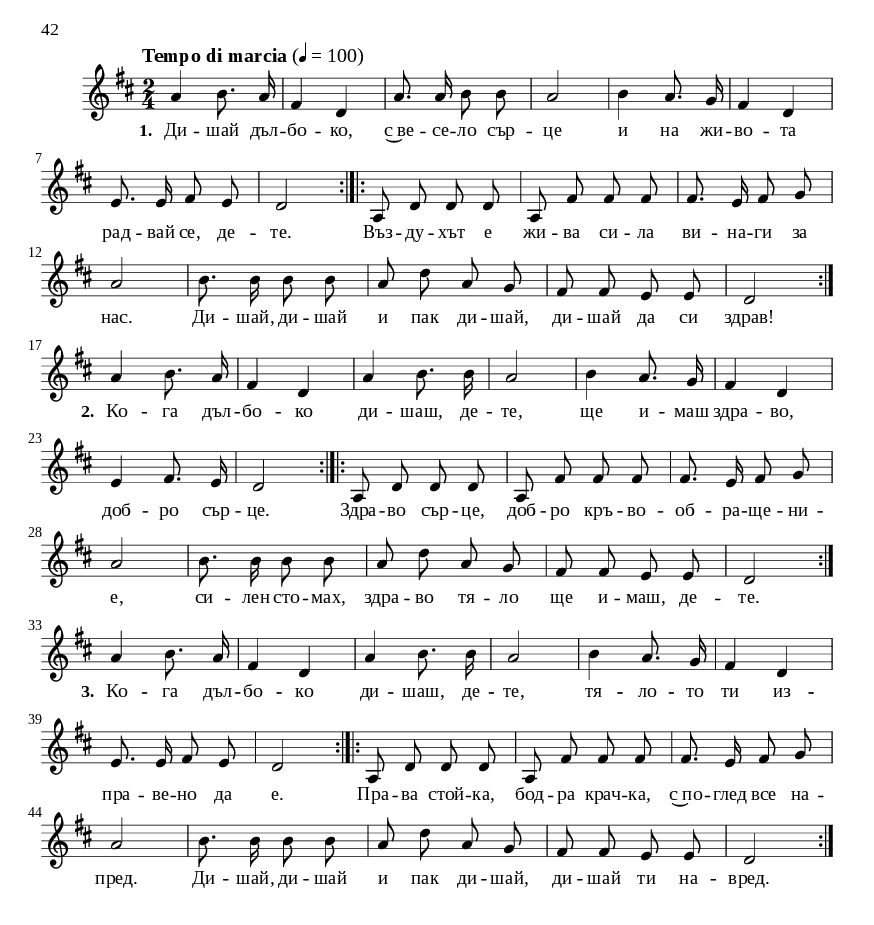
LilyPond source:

\version "2.24.4"

\include "include/globals.ily"
\bookpart {
  \label #'ref063
  \tocItem \markup "Дишай дълбоко"
  \include "include/bookpart-paper.ily"
  \paper {
      print-first-page-number = ##t
      bookpart-level-page-numbering = ##t
  print-page-number = ##t
      first-page-number = #42
}
\score {
    \include "include/score-layout.ily"

    \new Voice = "mainVoice" \absolute  {
      \clef treble
      \key d \major
      \time 2/4
      \tempoFunc "Tempo di marcia" 4 "100"
      \autoBeamOff

      a'4 b'8. a'16 | fis'4 d' | a'8. a'16 b'8 b' | a'2 b'4 a'8. g'16 | fis'4 d' | \break
      e'8. e'16 fis'8 e' | d'2 \bar ":|.|:" |
      a8 d' d' d' | a8 fis' fis' fis' | fis'8. e'16 fis'8 g' | \break  a'2 |
      b'8. b'16 b'8 b' | a'8 d'' a' g' |  fis'8 fis'8 e'8 e'8|  d'2 \bar ":|." \break |

      a'4 b'8. a'16 | fis'4 d' | a'4 b'8. b'16 | a'2 b'4 a'8. g'16 | fis'4 d' | \break
      e'4 fis'8. e'16 | d'2 \bar ":|.|:" |
      a8 d' d' d' | a8 fis' fis' fis' | fis'8. e'16 fis'8 g' | \break  a'2 |
      b'8. b'16 b'8 b' | a'8 d'' a' g' |  fis'8 fis'8 e'8 e'8|  d'2 \bar ":|." \break |

      a'4 b'8. a'16 | fis'4 d' | a'4 b'8. b'16 | a'2 b'4 a'8. g'16 | fis'4 d' | \break
      e'8. e'16 fis'8 e'| d'2 \bar ":|.|:" |
      a8 d' d' d' | a8 fis' fis' fis' | fis'8. e'16 fis'8 g' | \break  a'2 |
      b'8. b'16 b'8 b' | a'8 d'' a' g' |  fis'8 fis'8 e'8 e'8|  d'2 \bar ":|." \break |

    }

    \addlyrics {
      \set stanza = "1. " Ди -- шай дъл -- бо -- ко, с~ве -- се -- ло сър -- це
      и на жи -- во -- та рад -- вай се, де -- те.
      Въз -- ду -- хът е жи -- ва си -- ла ви -- на -- ги за нас.
      Ди -- шай, ди -- шай и пак ди -- шай, ди -- шай да си здрав!

      \set stanza = "2. " Ко -- га дъл -- бо -- ко ди -- шаш, де -- те,

      ще и -- маш здра -- во, доб -- ро сър -- це.

      Здра -- во сър -- це,

      доб -- ро кръ -- во -- об -- ра -- ще -- ни -- е,

      си -- лен сто -- мах, здра -- во тя -- ло

      ще и -- маш, де -- те.


      \set stanza = "3. " Ко -- га дъл  -- бо -- ко ди -- шаш, де -- те,

      тя -- ло -- то ти из -- пра -- ве -- но да е.

      Пра -- ва стой -- ка, бод -- ра крач -- ка,

      с~по -- глед все на -- пред.

      Ди -- шай, ди -- шай и пак ди -- шай,

      ди -- шай ти на -- вред.
    }


    \header {
      title = \titleFunc #'ref_desc_1 "Дишай дълбоко" "Dišaj dălboko"
    }

    \midi{}

  } % score

} % bookpart
